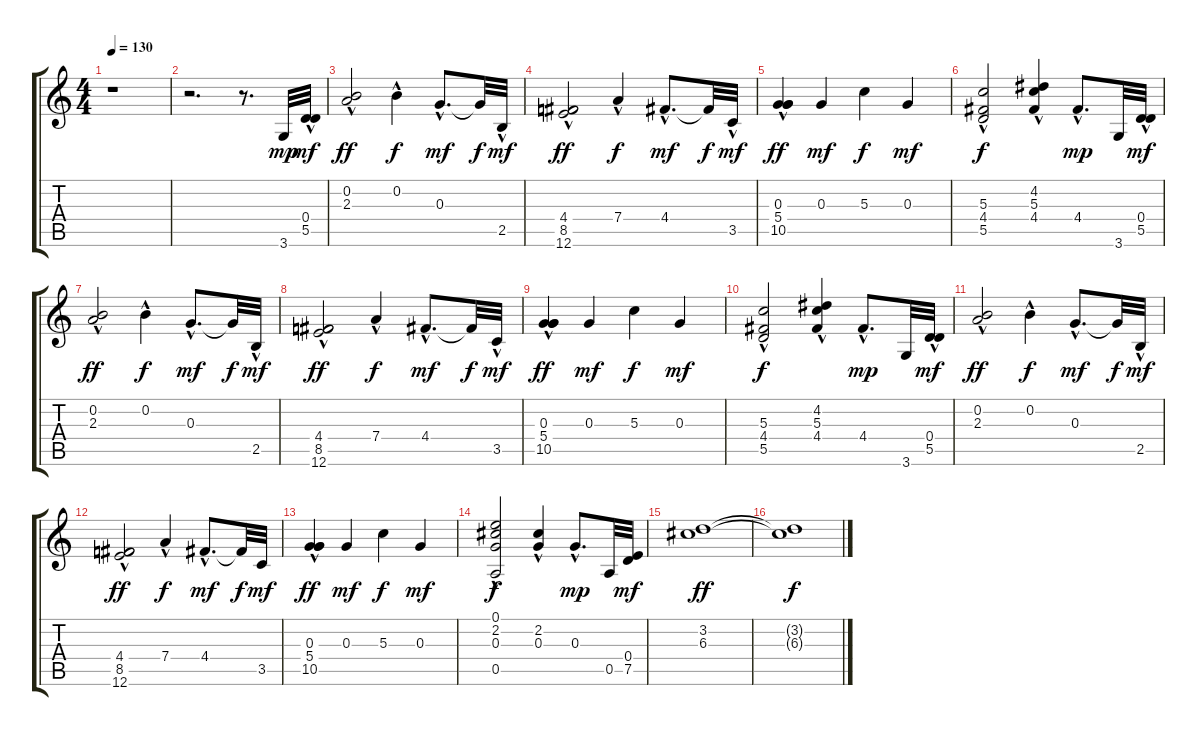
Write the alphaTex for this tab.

\track "" {instrument acousticguitarsteel}
\staff {score tabs}
\tuning (E4 B3 G3 D3 A2 E2) {hide}
\ts (4 4)
\tempo 130
\clef g2
\ks c
r.1{dy mp instrument acousticguitarsteel} |
r.2{d} r.8{d} 3.6.32 (0.4{hac} 5.5).32{dy mf} |
(0.2 2.3{hac}).2{dy ff} 0.2{hac}.4{dy f} 0.3{hac}.8{d dy mf} 0.3{t}.32{dy f} 2.5{hac}.32{dy mf} |
(4.4 8.5{hac} 12.6).2{dy ff} 7.4{hac}.4{dy f} 4.4{hac}.8{d dy mf} 4.4{t}.32{dy f} 3.5{hac}.32{dy mf} |
(0.3 5.4 10.5{hac}).4{dy ff} 0.3.4{dy mf} 5.3.4{dy f} 0.3.4{dy mf} |
(5.3 4.4 5.5{hac}).2{dy f} (4.2{hac} 5.3{hac} 4.4).4 4.4{hac}.8{d dy mp} 3.6.32 (0.4{hac} 5.5{hac}).32{dy mf} |
(0.2 2.3{hac}).2{dy ff} 0.2{hac}.4{dy f} 0.3{hac}.8{d dy mf} 0.3{t}.32{dy f} 2.5{hac}.32{dy mf} |
(4.4{hac} 8.5{hac} 12.6).2{dy ff} 7.4{hac}.4{dy f} 4.4{hac}.8{d dy mf} 4.4{t}.32{dy f} 3.5{hac}.32{dy mf} |
(0.3 5.4 10.5{hac}).4{dy ff} 0.3.4{dy mf} 5.3.4{dy f} 0.3.4{dy mf} |
(5.3 4.4 5.5{hac}).2{dy f} (4.2{hac} 5.3{hac} 4.4).4 4.4{hac}.8{d dy mp} 3.6.32 (0.4{hac} 5.5).32{dy mf} |
(0.2 2.3{hac}).2{dy ff} 0.2{hac}.4{dy f} 0.3{hac}.8{d dy mf} 0.3{t}.32{dy f} 2.5{hac}.32{dy mf} |
(4.4{hac} 8.5{hac} 12.6).2{dy ff} 7.4{hac}.4{dy f} 4.4{hac}.8{d dy mf} 4.4{t}.32{dy f} 3.5.32{dy mf} |
(0.3 5.4 10.5{hac}).4{dy ff} 0.3.4{dy mf} 5.3.4{dy f} 0.3.4{dy mf} |
(0.1{hac} 2.2 0.3 0.5{hac}).2{dy f} (2.2{hac} 0.3).4 0.3{hac}.8{d dy mp} 0.5.32 (0.4 7.5).32{dy mf} |
(3.2 6.3).1{dy ff} |
(3.2{t} 6.3{t}).1{dy f}
